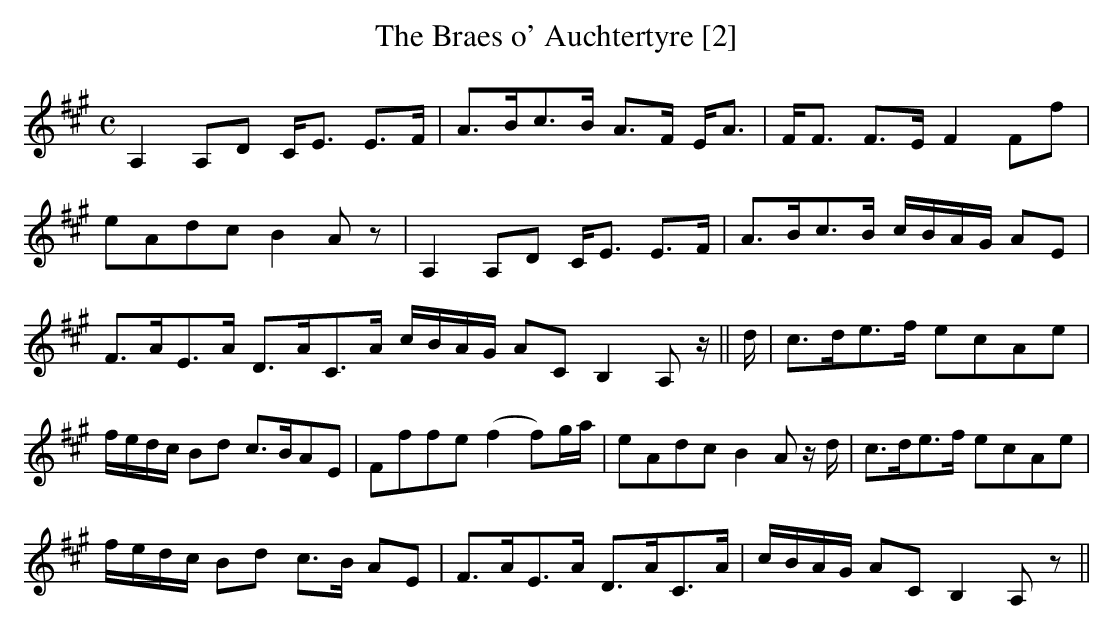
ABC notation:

X:1
T:Braes o' Auchtertyre [2], The
M:C
L:1/8
K:A
A,2 A,D C<E E>F|A>Bc>B A>F E<A|F<F F>E F2 Ff|
eAdc B2 Az|A,2 A,D C<E E>F|A>Bc>B c/B/A/G/ AE|
F>AE>A D>AC>A c/B/A/G/ AC B,2 A,z/||d/|c>de>f ecAe|
f/e/d/c/ Bd c>BAE|Fffe (f2 f)g/a/|eAdc B2 A z/d/|c>de>f ecAe|
f/e/d/c/ Bd c>B AE|F>AE>A D>AC>A|c/B/A/G/ AC B,2 A,z||
